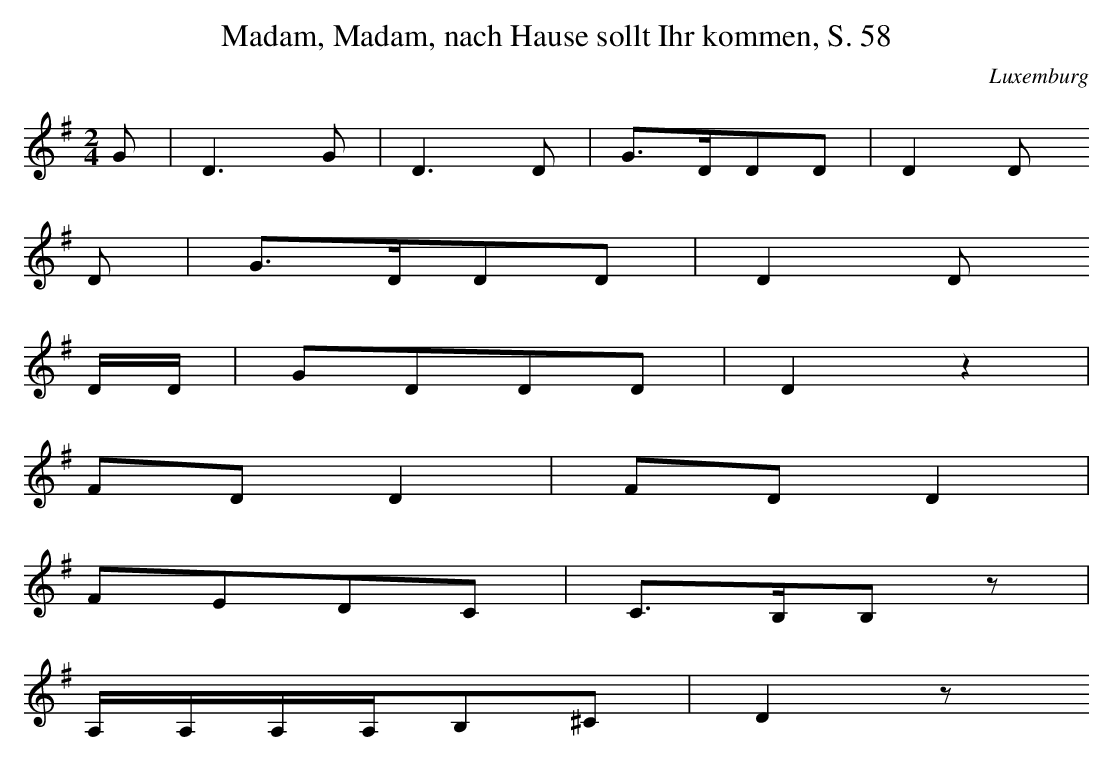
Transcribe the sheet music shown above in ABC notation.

X:1
T: Madam, Madam, nach Hause sollt Ihr kommen, S. 58
O: Luxemburg
M: 2/4
L: 1/16
K: G
G2 | D6G2 | D6D2 | G3DD2D2 | D4D2
D2 | G3DD2D2 | D4D2
DD | G2D2D2D2 | D4z4 |
F2D2D4 | F2D2D4 |
F2E2D2C2 | C3B,B,2z2 |
A,A,A,A,B,2^C2 | D4z2
